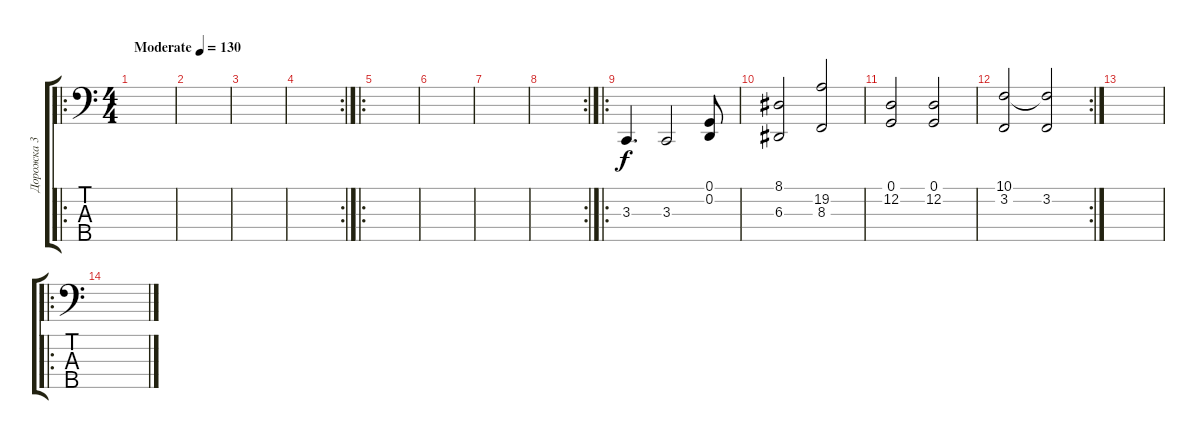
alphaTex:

\track ("Дорожка 3" "Дорожка 3") {instrument acousticgrandpiano}
\staff {score tabs}
\tuning (G2 D2 A1 E1 B0) {hide}
\ro
\ts (4 4)
\tempo (130 "Moderate")
\clef f4
\ks c
|
|
|
\rc 2
|
\ro
|
|
|
\rc 2
|
\ro
3.3.4{d} 3.3.2 (0.1 0.2).8 |
(8.1 6.3).2 (19.2 8.3).2 |
(0.1 12.2).2 (0.1 12.2).2 |
\rc 2
(10.1 3.2).2 (10.1{t} 3.2).2 |
|
\ro
